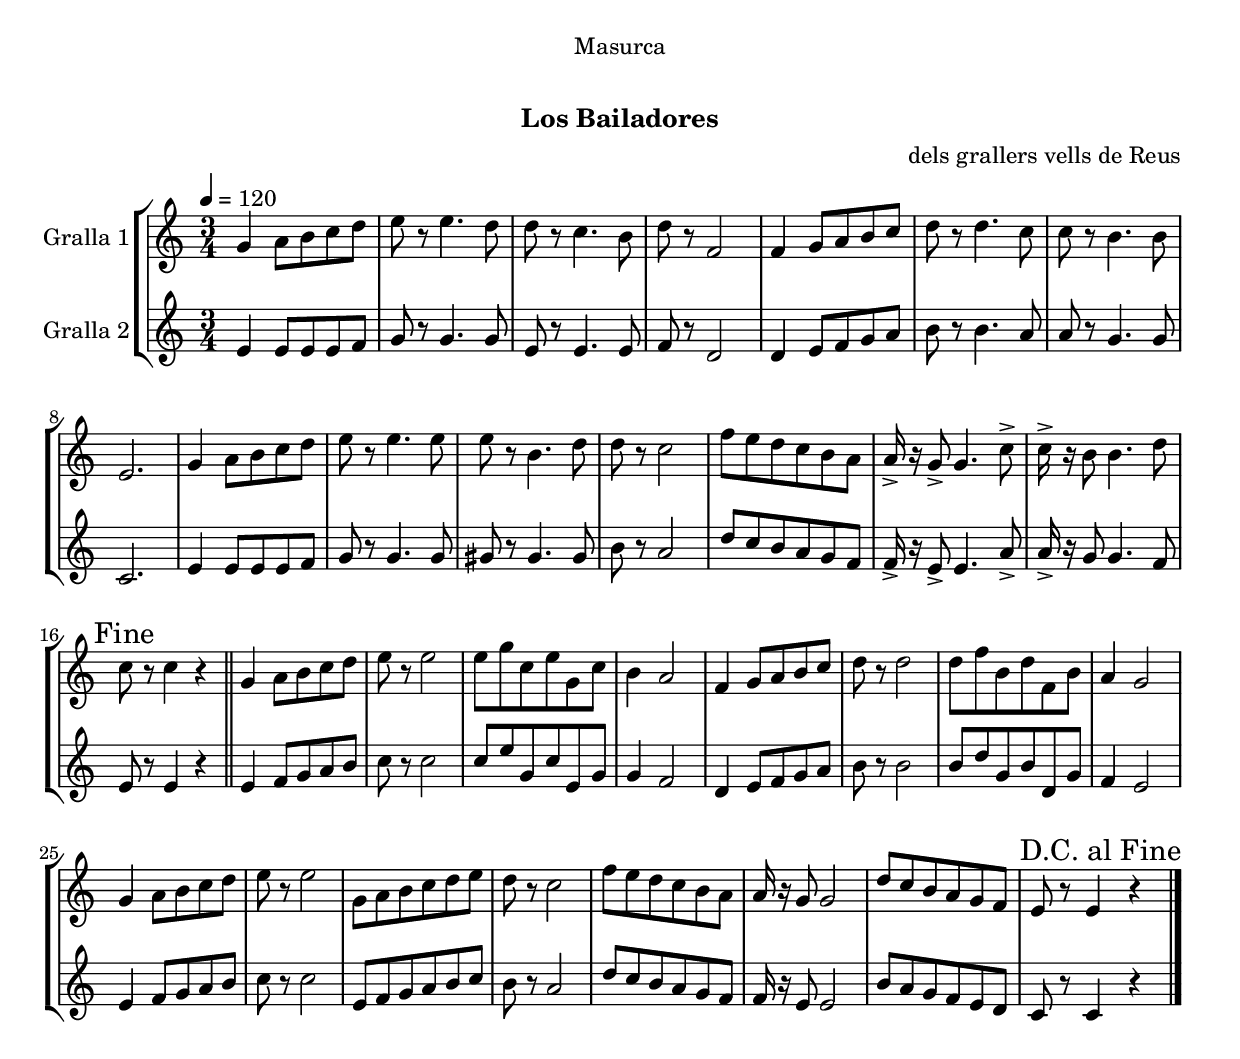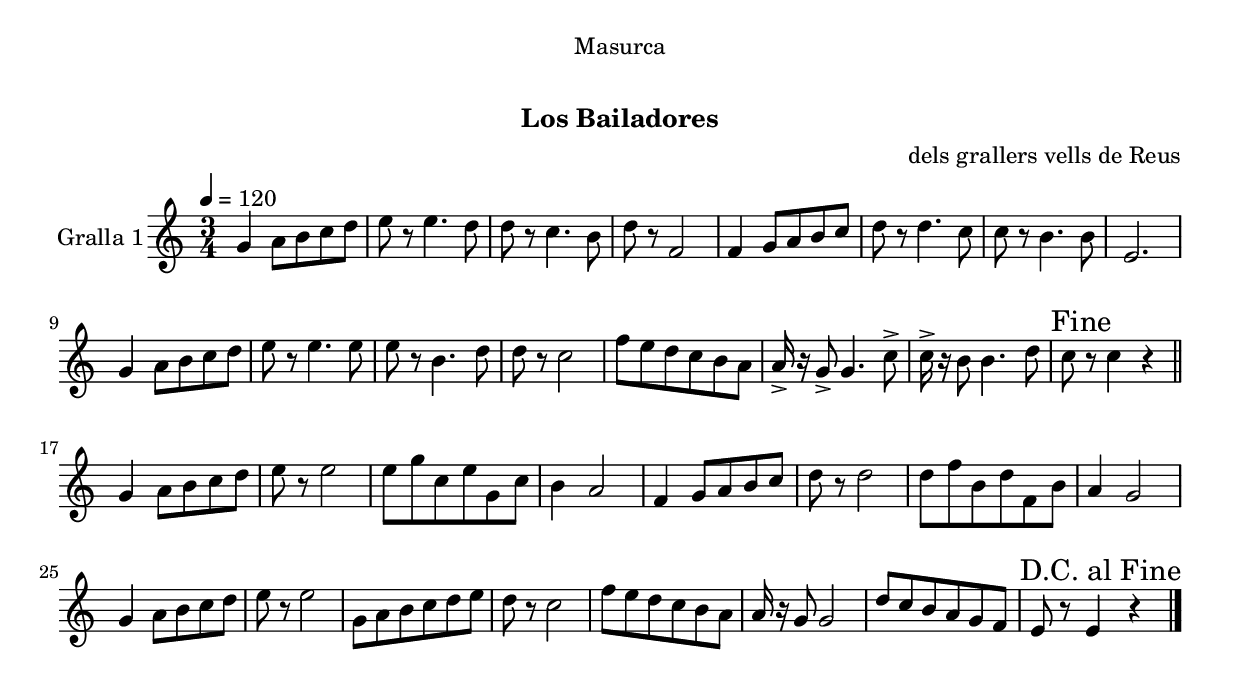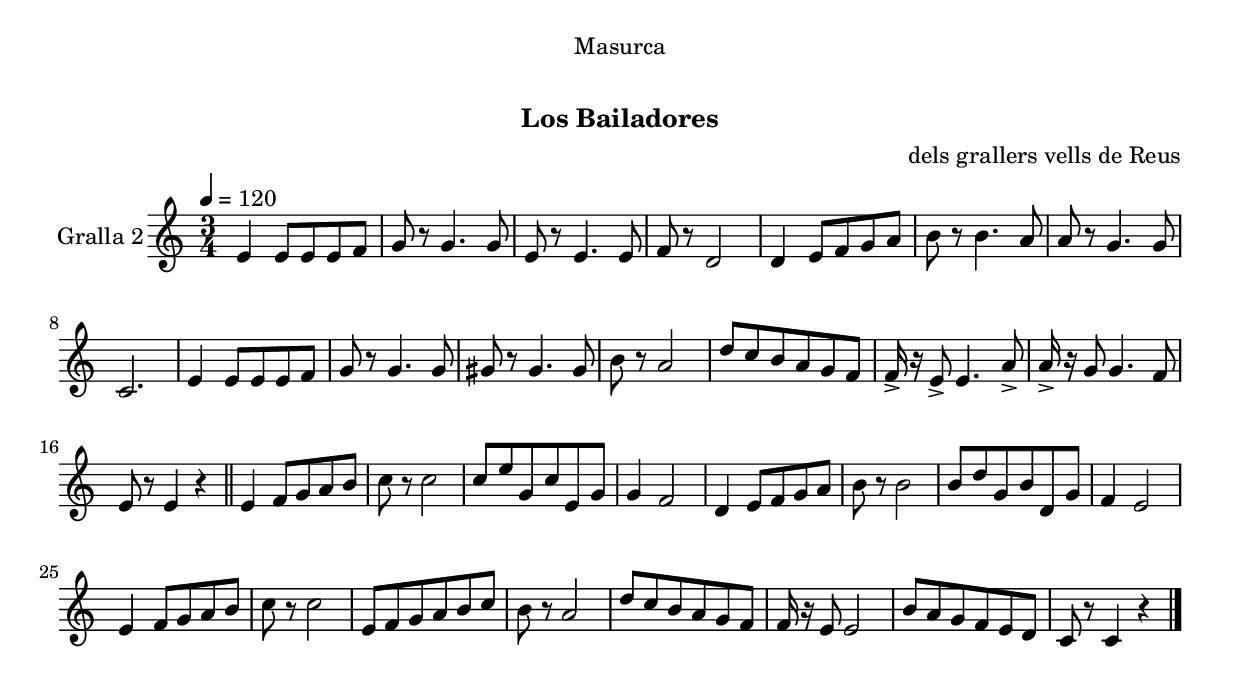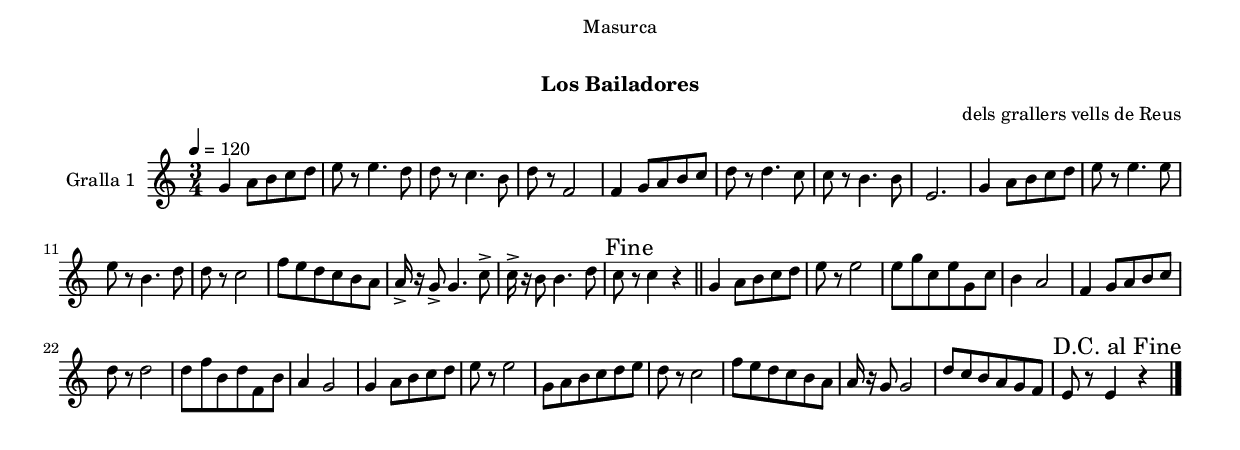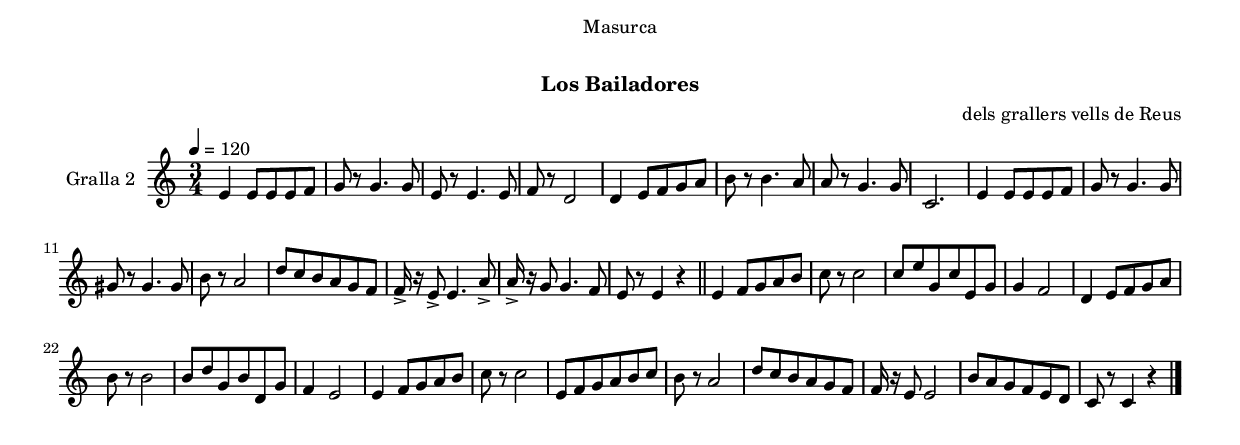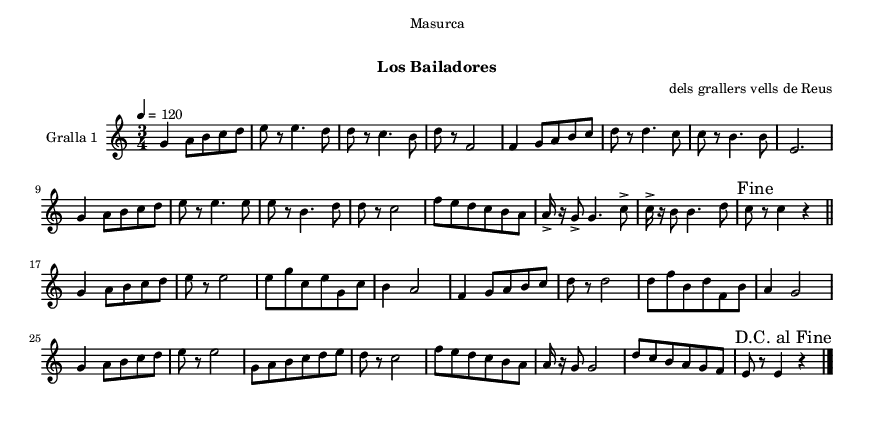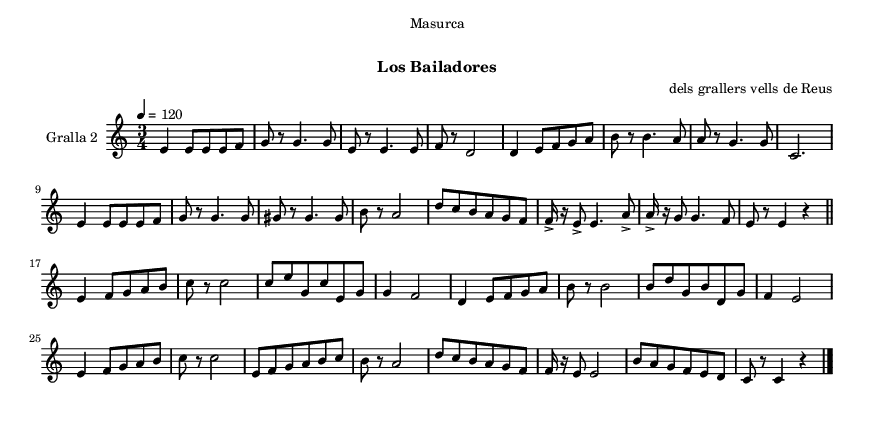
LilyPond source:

\version "2.16.0"

\header {
  dedication="Masurca"
  title="   "
  subtitle="Los Bailadores"
  subsubtitle=""
  poet=""
  meter=""
  piece=""
  composer="dels grallers vells de Reus"
  arranger=""
  opus=""
  instrument=""
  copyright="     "
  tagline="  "
}

liniaroAa =
\relative g'
{
  \tempo 4=120
  \clef treble
  \key c \major
  \time 3/4
  g4 a8 b c d  |
  e8 r e4. d8  |
  d8 r c4. b8  |
  d8 r f,2  |
  %05
  f4 g8 a b c  |
  d8 r d4. c8  |
  c8 r b4. b8  |
  e,2.  |
  g4 a8 b c d  |
  %10
  e8 r e4. e8  |
  e8 r b4. d8  |
  d8 r c2  |
  f8 e d c b a  |
  a16-> r g8-> g4. c8->  |
  %15
  c16-> r b8 b4. d8  |
  \mark "Fine" c8 r c4 r  \bar "||"
  g4 a8 b c d  |
  e8 r e2  |
  e8 g c, e g, c  |
  %20
  b4 a2  |
  f4 g8 a b c  |
  d8 r d2  |
  d8 f b, d f, b  |
  a4 g2  |
  %25
  g4 a8 b c d  |
  e8 r e2  |
  g,8 a b c d e  |
  d8 r c2  |
  f8 e d c b a  |
  %30
  a16 r g8 g2  |
  d'8 c b a g f  |
  \mark "D.C. al Fine" e8 r e4 r  \bar "|."
}

liniaroAb =
\relative e'
{
  \tempo 4=120
  \clef treble
  \key c \major
  \time 3/4
  e4 e8 e e f  |
  g8 r g4. g8  |
  e8 r e4. e8  |
  f8 r d2  |
  %05
  d4 e8 f g a  |
  b8 r b4. a8  |
  a8 r g4. g8  |
  c,2.  |
  e4 e8 e e f  |
  %10
  g8 r g4. g8  |
  gis8 r gis4. gis8  |
  b8 r a2  |
  d8 c b a g f  |
  f16-> r e8-> e4. a8->  |
  %15
  a16-> r g8 g4. f8  |
  e8 r e4 r  \bar "||"
  e4 f8 g a b  |
  c8 r c2  |
  c8 e g, c e, g  |
  %20
  g4 f2  |
  d4 e8 f g a  |
  b8 r b2  |
  b8 d g, b d, g  |
  f4 e2  |
  %25
  e4 f8 g a b  |
  c8 r c2  |
  e,8 f g a b c  |
  b8 r a2  |
  d8 c b a g f  |
  %30
  f16 r e8 e2  |
  b'8 a g f e d  |
  c8 r c4 r  \bar "|."
}

\book {

\paper {
  print-page-number = false
  #(set-paper-size "a4")
  #(layout-set-staff-size 20)
}

\bookpart {
  \score {
    \new StaffGroup {
      \override Score.RehearsalMark #'self-alignment-X = #LEFT
      <<
        \new Staff \with {instrumentName = #"Gralla 1" } \liniaroAa
        \new Staff \with {instrumentName = #"Gralla 2" } \liniaroAb
      >>
    }
    \layout {}
  }\score { \unfoldRepeats
    \new StaffGroup {
      \override Score.RehearsalMark #'self-alignment-X = #LEFT
      <<
        \new Staff \with {instrumentName = #"Gralla 1" } \liniaroAa
        \new Staff \with {instrumentName = #"Gralla 2" } \liniaroAb
      >>
    }
    \midi {}
  }
}

\bookpart {
  \header {}
  \score {
    \new StaffGroup {
      \override Score.RehearsalMark #'self-alignment-X = #LEFT
      <<
        \new Staff \with {instrumentName = #"Gralla 1" } \liniaroAa
      >>
    }
    \layout {}
  }\score { \unfoldRepeats
    \new StaffGroup {
      \override Score.RehearsalMark #'self-alignment-X = #LEFT
      <<
        \new Staff \with {instrumentName = #"Gralla 1" } \liniaroAa
      >>
    }
    \midi {}
  }
}

\bookpart {
  \header {}
  \score {
    \new StaffGroup {
      \override Score.RehearsalMark #'self-alignment-X = #LEFT
      <<
        \new Staff \with {instrumentName = #"Gralla 2" } \liniaroAb
      >>
    }
    \layout {}
  }\score { \unfoldRepeats
    \new StaffGroup {
      \override Score.RehearsalMark #'self-alignment-X = #LEFT
      <<
        \new Staff \with {instrumentName = #"Gralla 2" } \liniaroAb
      >>
    }
    \midi {}
  }
}

}

\book {

\paper {
  print-page-number = false
  #(set-paper-size "a5landscape")
  #(layout-set-staff-size 16)
  #(define output-suffix "a5")
}

\bookpart {
  \header {}
  \score {
    \new StaffGroup {
      \override Score.RehearsalMark #'self-alignment-X = #LEFT
      <<
        \new Staff \with {instrumentName = #"Gralla 1" } \liniaroAa
      >>
    }
    \layout {}
  }
}

\bookpart {
  \header {}
  \score {
    \new StaffGroup {
      \override Score.RehearsalMark #'self-alignment-X = #LEFT
      <<
        \new Staff \with {instrumentName = #"Gralla 2" } \liniaroAb
      >>
    }
    \layout {}
  }
}

}

\book {

\paper {
  print-page-number = false
  #(set-paper-size "a6landscape")
  #(layout-set-staff-size 12)
  #(define output-suffix "a6")
}

\bookpart {
  \header {}
  \score {
    \new StaffGroup {
      \override Score.RehearsalMark #'self-alignment-X = #LEFT
      <<
        \new Staff \with {instrumentName = #"Gralla 1" } \liniaroAa
      >>
    }
    \layout {}
  }
}

\bookpart {
  \header {}
  \score {
    \new StaffGroup {
      \override Score.RehearsalMark #'self-alignment-X = #LEFT
      <<
        \new Staff \with {instrumentName = #"Gralla 2" } \liniaroAb
      >>
    }
    \layout {}
  }
}

}

